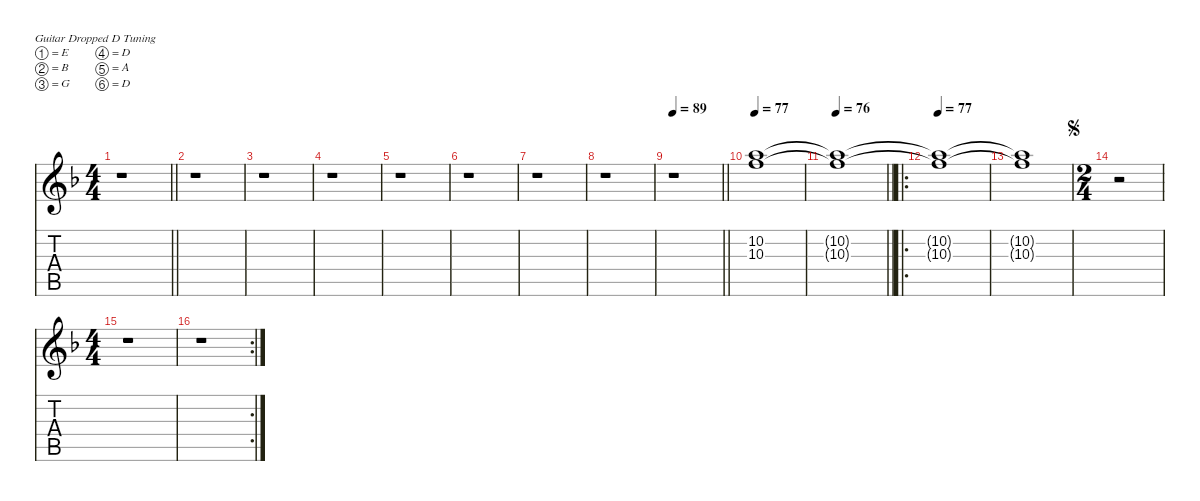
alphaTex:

\defaultSystemsLayout 4
\hideDynamics
\bracketExtendMode nobrackets
\singleTrackTrackNamePolicy hidden
\multiTrackTrackNamePolicy hidden
\otherSystemsTrackNameOrientation horizontal
\track ("Guitar 2" "Guitar 2") {defaultSystemsLayout 8 instrument distortionguitar}
\staff {score tabs}
\tuning (E4 B3 G3 D3 A2 D2)
\ts (4 4)
\tempo (88 hide)
\tempo (89 0.00625 hide)
\clef g2
\barLineRight lightlight
\ks dminor
r.1{dy ppp beam Down} |
\tempo (88 0.0125 hide)
\tempo (89 0.99375 hide)
r.1{beam Down} |
r.1{beam Down} |
\tempo (88 hide)
r.1{beam Down} |
\tempo (89 0.00625 hide)
r.1{beam Down} |
\tempo (88 0.00625 hide)
r.1{beam Down} |
\tempo (89 0.00625 hide)
r.1{beam Down} |
\tempo (88 hide)
r.1{beam Down} |
\tempo 89
\barLineRight lightlight
r.1{instrument distortionguitar beam Down} |
\tempo 77
(10.2{acc forcenatural} 10.3{acc forcenatural}).1{dy f beam Down} |
\tempo 76
\barLineRight lightlight
(10.2{t acc forcenatural} 10.3{t acc forcenatural}).1{beam Down} |
\ro
\tempo 77
(10.2{t acc forcenatural} 10.3{t acc forcenatural}).1{dy mf beam Down} |
(10.3{t acc forcenatural} 10.2{t acc forcenatural}).1{beam Down} |
\ts (2 4)
\beaming (8 2 2 2 2)
\jump segno
r.2{beam Down} |
\ts (4 4)
\beaming (8 2 2 2 2)
r.1{beam Down} |
\rc 2
r.1{beam Down}
